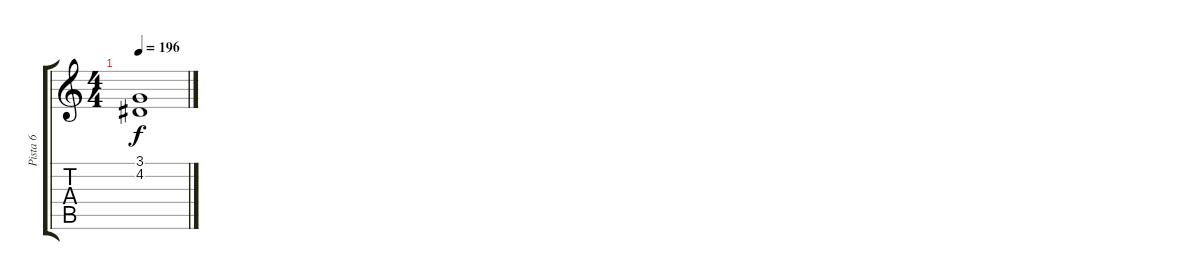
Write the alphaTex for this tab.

\track ("Pista 6" "Pista 6") {instrument electricgrandpiano}
\staff {score tabs}
\tuning (E4 B3 G3 D3 A2 E2) {hide}
\ts (4 4)
\tempo 196
\clef g2
\ks c
(3.1{t} 4.2{t}).1{dy f}
